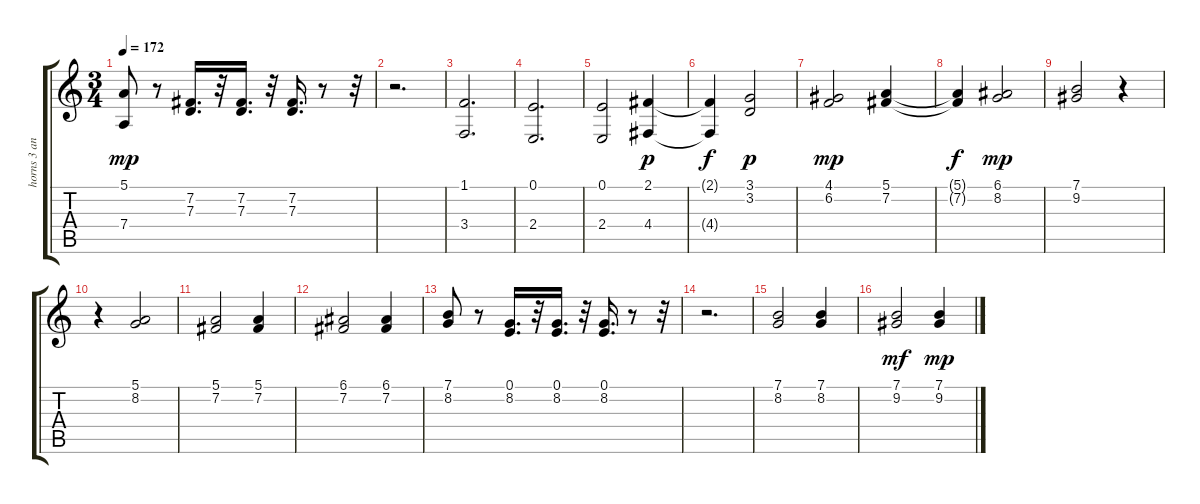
\track ("horns 3 and 4" "horns 3 an") {instrument frenchhorn}
\staff {score tabs}
\tuning (E4 B3 G3 D3 A2 E2) {hide}
\ts (3 4)
\tempo 172
\clef g2
\ks c
(5.1 7.4).8{dy mp} r.8 (7.2 7.3).16{d} r.32 (7.2 7.3).16{d} r.32 (7.2 7.3).16{d} r.8 r.32 |
r.2{d} |
(1.1 3.4).2{d} |
(0.1 2.4).2{d} |
(0.1 2.4).2 (2.1 4.4).4{dy p} |
(2.1{t} 4.4{t}).4{dy f} (3.1 3.2).2{dy p} |
(4.1 6.2).2{dy mp} (5.1 7.2).4 |
(5.1{t} 7.2{t}).4{dy f} (6.1 8.2).2{dy mp} |
(7.1 9.2).2 r.4 |
r.4 (5.1 8.2).2 |
(5.1 7.2).2 (5.1 7.2).4 |
(6.1 7.2).2 (6.1 7.2).4 |
(7.1 8.2).8 r.8 (0.1 8.2).16{d} r.32 (0.1 8.2).16{d} r.32 (0.1 8.2).16{d} r.8 r.32 |
r.2{d} |
(7.1 8.2).2 (7.1 8.2).4 |
(7.1 9.2).2{dy mf} (7.1 9.2).4{dy mp}
